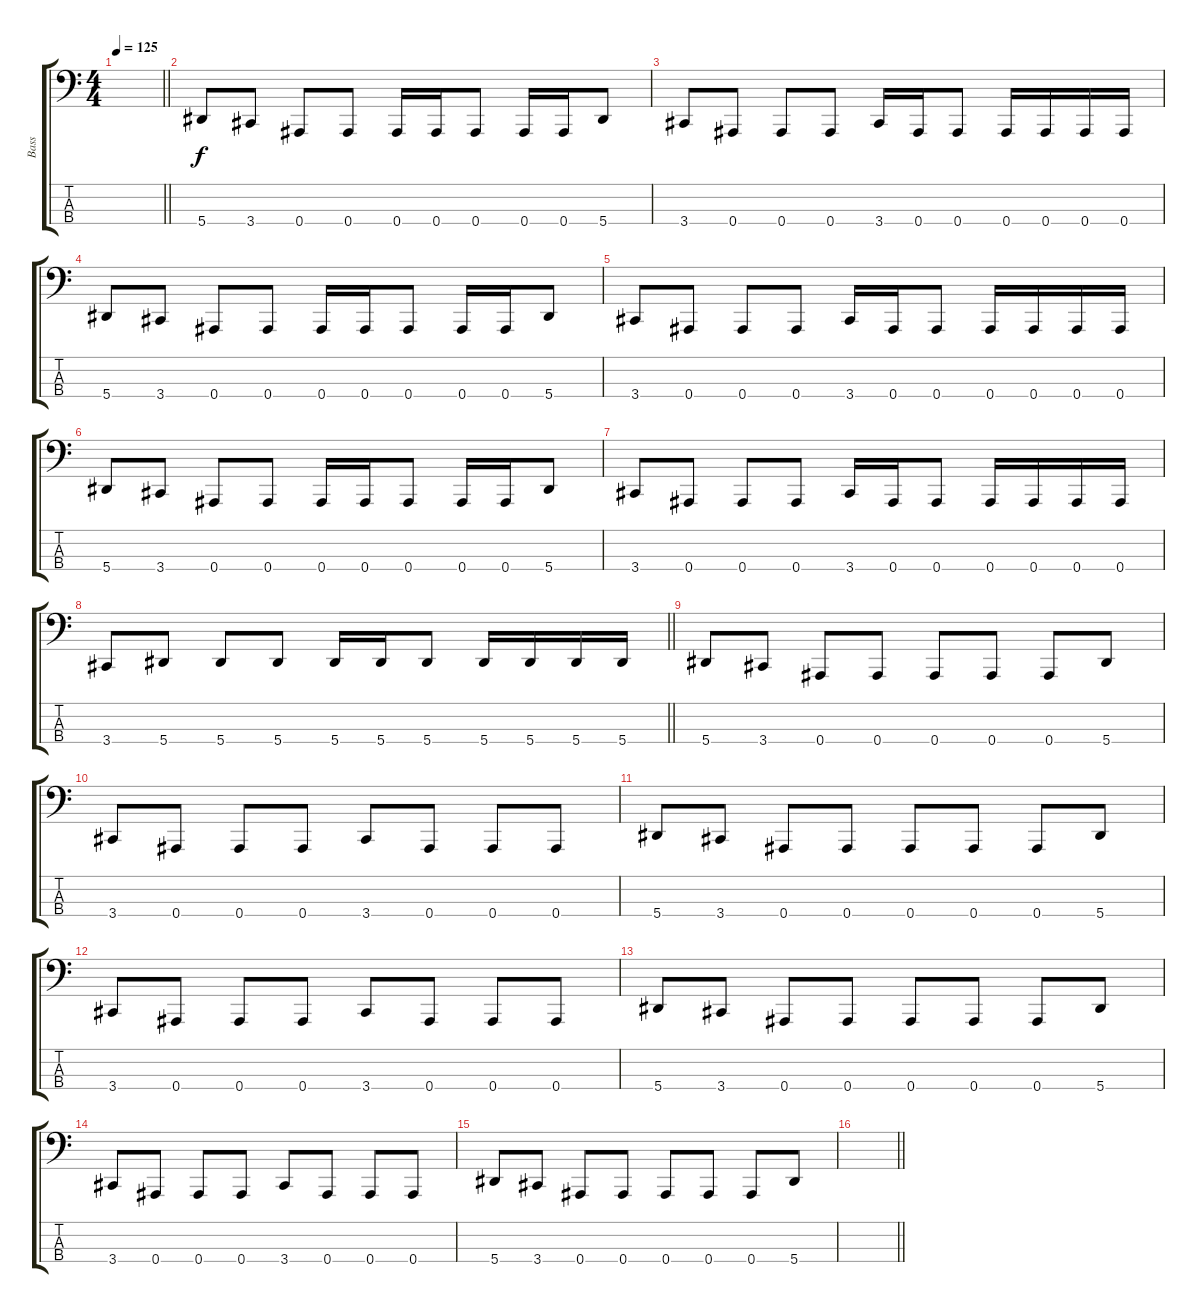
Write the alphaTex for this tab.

\track ("Bass" "Bass") {instrument electricbasspick}
\staff {score tabs}
\tuning (Eb2 Bb1 F1 Bb0) {hide}
\ts (4 4)
\tempo 125
\clef f4
\barLineRight lightlight
\ks c
|
5.4.8 3.4.8 0.4.8 0.4.8 0.4.16 0.4.16 0.4.8 0.4.16 0.4.16 5.4.8 |
3.4.8 0.4.8 0.4.8 0.4.8 3.4.16 0.4.16 0.4.8 0.4.16 0.4.16 0.4.16 0.4.16 |
5.4.8 3.4.8 0.4.8 0.4.8 0.4.16 0.4.16 0.4.8 0.4.16 0.4.16 5.4.8 |
3.4.8 0.4.8 0.4.8 0.4.8 3.4.16 0.4.16 0.4.8 0.4.16 0.4.16 0.4.16 0.4.16 |
5.4.8 3.4.8 0.4.8 0.4.8 0.4.16 0.4.16 0.4.8 0.4.16 0.4.16 5.4.8 |
3.4.8 0.4.8 0.4.8 0.4.8 3.4.16 0.4.16 0.4.8 0.4.16 0.4.16 0.4.16 0.4.16 |
\barLineRight lightlight
3.4.8 5.4.8 5.4.8 5.4.8 5.4.16 5.4.16 5.4.8 5.4.16 5.4.16 5.4.16 5.4.16 |
5.4.8 3.4.8 0.4.8 0.4.8 0.4.8 0.4.8 0.4.8 5.4.8 |
3.4.8 0.4.8 0.4.8 0.4.8 3.4.8 0.4.8 0.4.8 0.4.8 |
5.4.8 3.4.8 0.4.8 0.4.8 0.4.8 0.4.8 0.4.8 5.4.8 |
3.4.8 0.4.8 0.4.8 0.4.8 3.4.8 0.4.8 0.4.8 0.4.8 |
5.4.8 3.4.8 0.4.8 0.4.8 0.4.8 0.4.8 0.4.8 5.4.8 |
3.4.8 0.4.8 0.4.8 0.4.8 3.4.8 0.4.8 0.4.8 0.4.8 |
5.4.8 3.4.8 0.4.8 0.4.8 0.4.8 0.4.8 0.4.8 5.4.8 |
\barLineRight lightlight
